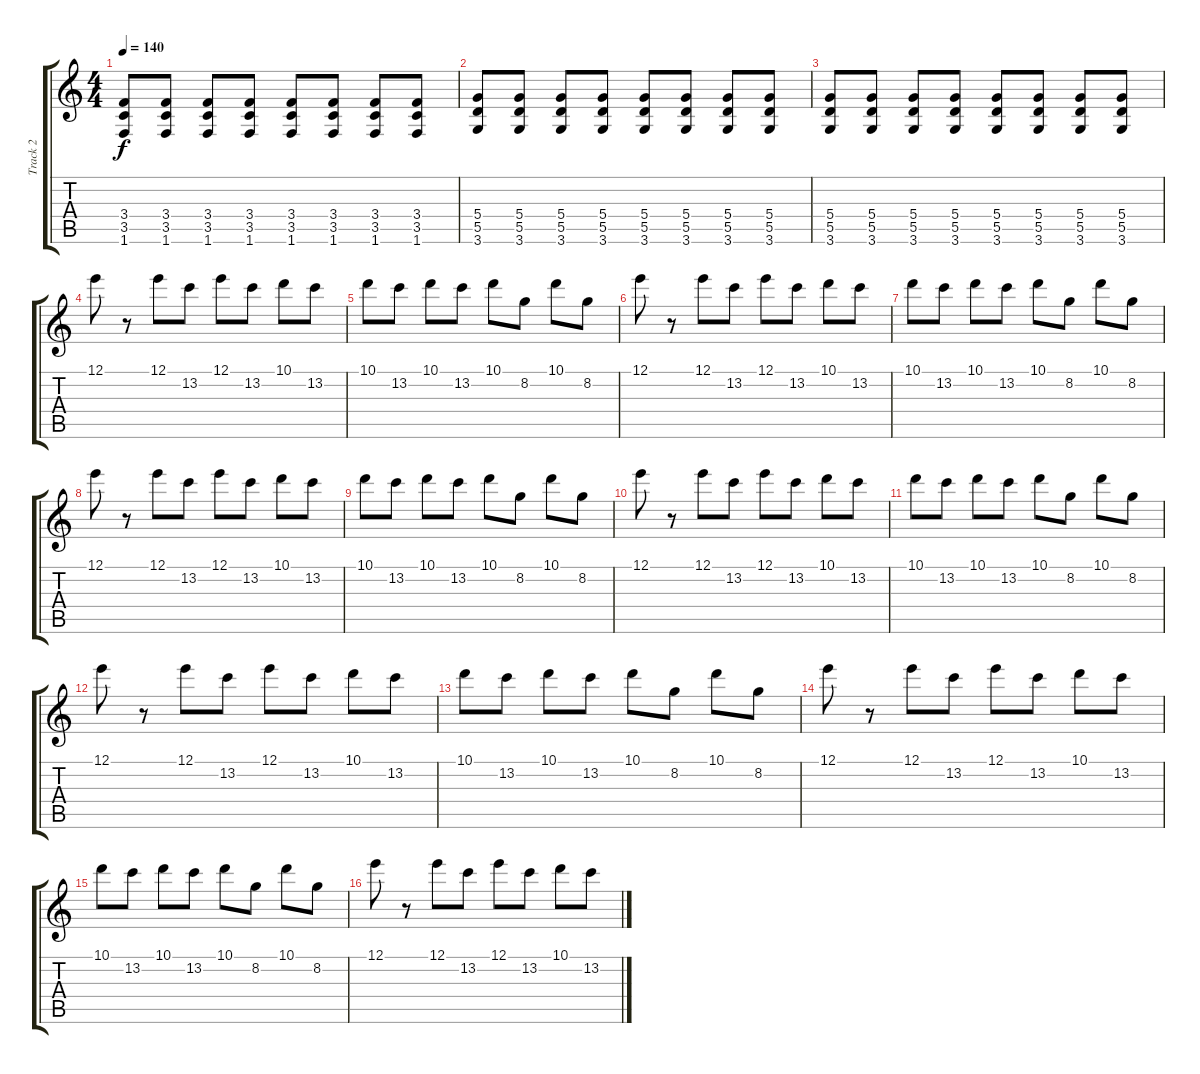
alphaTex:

\track ("Track 2" "Track 2") {instrument distortionguitar}
\staff {score tabs}
\tuning (E4 B3 G3 D3 A2 E2) {hide}
\ts (4 4)
\tempo 140
\clef g2
\ks c
(3.4 3.5 1.6).8{dy f} (3.4 3.5 1.6).8 (3.4 3.5 1.6).8 (3.4 3.5 1.6).8 (3.4 3.5 1.6).8 (3.4 3.5 1.6).8 (3.4 3.5 1.6).8 (3.4 3.5 1.6).8 |
(5.4 5.5 3.6).8 (5.4 5.5 3.6).8 (5.4 5.5 3.6).8 (5.4 5.5 3.6).8 (5.4 5.5 3.6).8 (5.4 5.5 3.6).8 (5.4 5.5 3.6).8 (5.4 5.5 3.6).8 |
(5.4 5.5 3.6).8 (5.4 5.5 3.6).8 (5.4 5.5 3.6).8 (5.4 5.5 3.6).8 (5.4 5.5 3.6).8 (5.4 5.5 3.6).8 (5.4 5.5 3.6).8 (5.4 5.5 3.6).8 |
12.1.8 r.8 12.1.8 13.2.8 12.1.8 13.2.8 10.1.8 13.2.8 |
10.1.8 13.2.8 10.1.8 13.2.8 10.1.8 8.2.8 10.1.8 8.2.8 |
12.1.8 r.8 12.1.8 13.2.8 12.1.8 13.2.8 10.1.8 13.2.8 |
10.1.8 13.2.8 10.1.8 13.2.8 10.1.8 8.2.8 10.1.8 8.2.8 |
12.1.8 r.8 12.1.8 13.2.8 12.1.8 13.2.8 10.1.8 13.2.8 |
10.1.8 13.2.8 10.1.8 13.2.8 10.1.8 8.2.8 10.1.8 8.2.8 |
12.1.8 r.8 12.1.8 13.2.8 12.1.8 13.2.8 10.1.8 13.2.8 |
10.1.8 13.2.8 10.1.8 13.2.8 10.1.8 8.2.8 10.1.8 8.2.8 |
12.1.8 r.8 12.1.8 13.2.8 12.1.8 13.2.8 10.1.8 13.2.8 |
10.1.8 13.2.8 10.1.8 13.2.8 10.1.8 8.2.8 10.1.8 8.2.8 |
12.1.8 r.8 12.1.8 13.2.8 12.1.8 13.2.8 10.1.8 13.2.8 |
10.1.8 13.2.8 10.1.8 13.2.8 10.1.8 8.2.8 10.1.8 8.2.8 |
12.1.8 r.8 12.1.8 13.2.8 12.1.8 13.2.8 10.1.8 13.2.8
